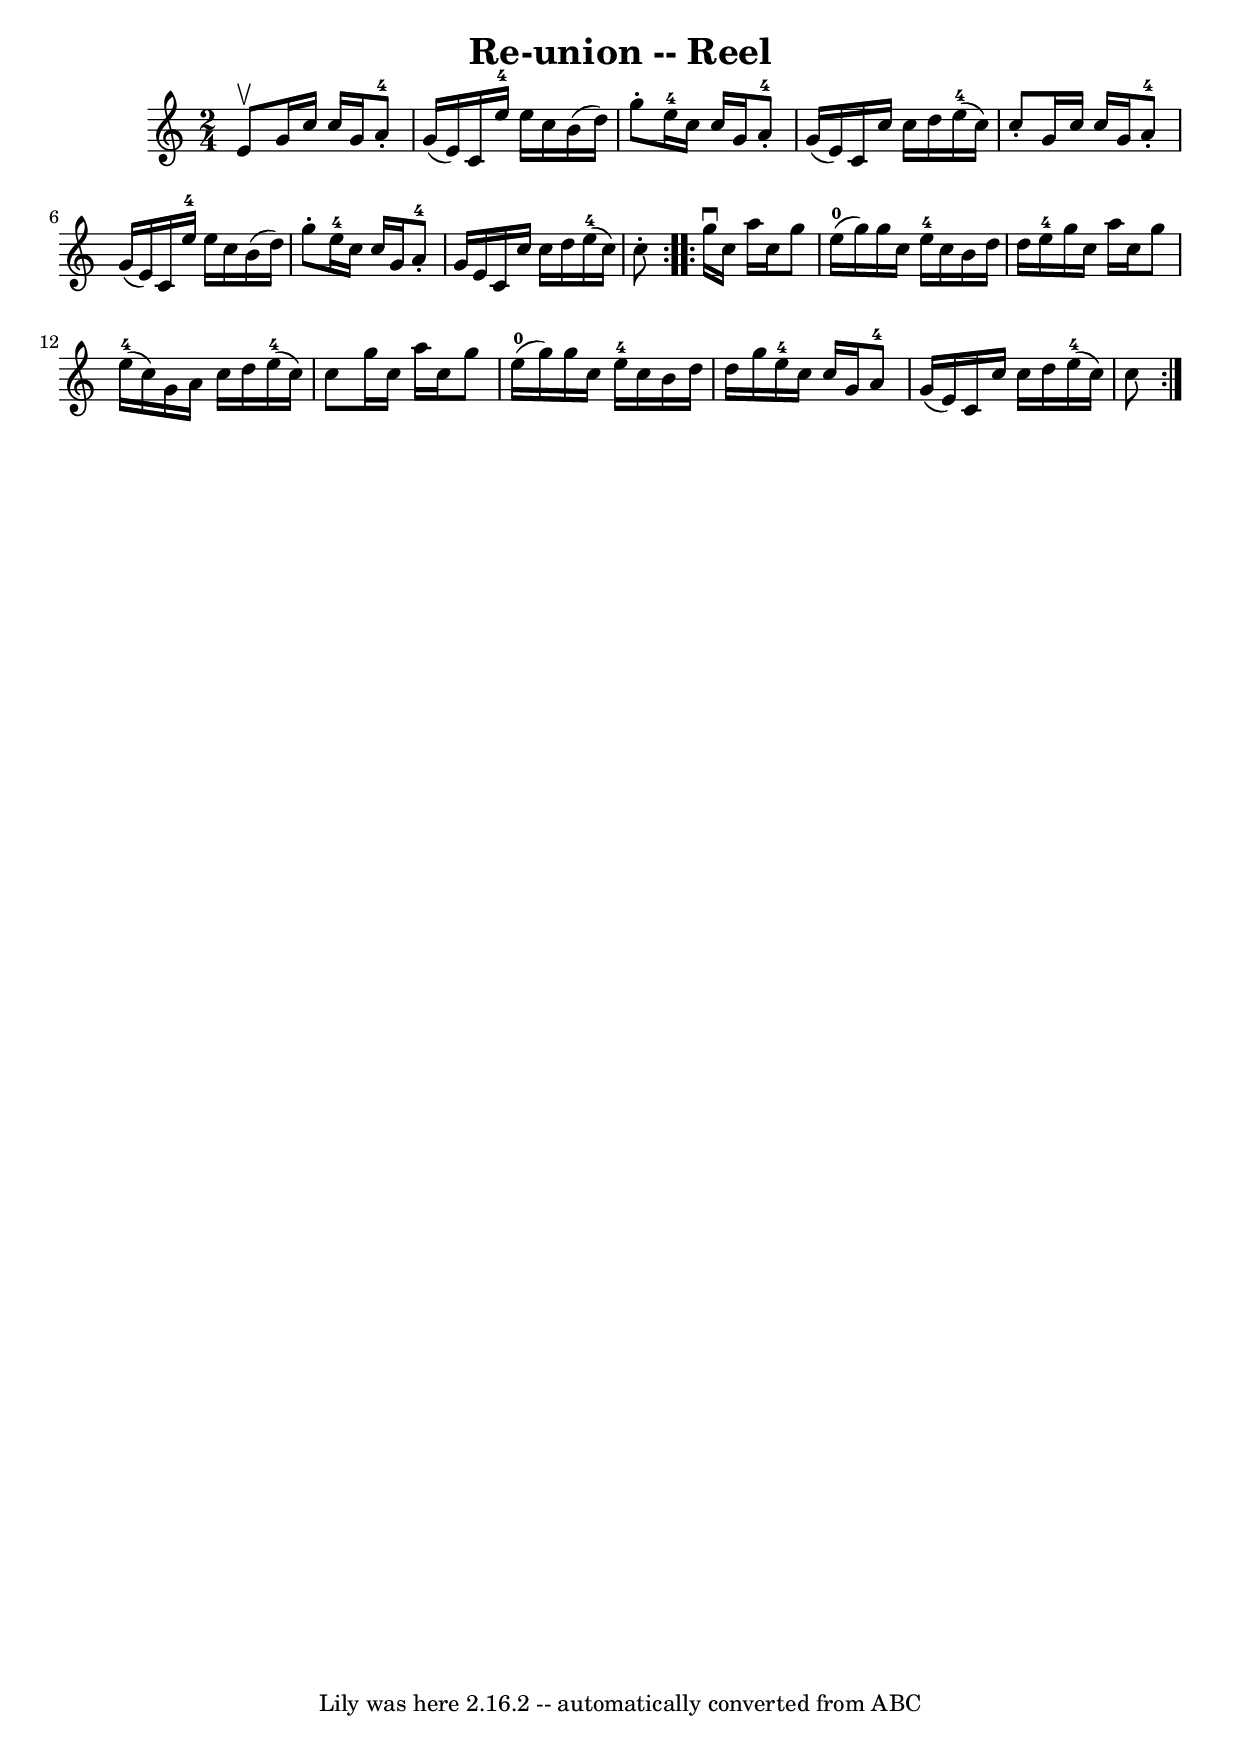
\version "2.16.2"
\include "Mammoth.ily"
\header {
  %% book = "Ryan's Mammoth Collection"
  crossRefNumber = "1"
  footnotes = "\\\\288"
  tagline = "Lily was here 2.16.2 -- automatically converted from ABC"
  title = "Re-union -- Reel"

}
voicedefault =  {



  \repeat volta 2 {

    \time 2/4      \key c \major e'8^\upbow   |
    g'16 c''16 c''16 g'16 a'8-4-. g'16 (e'16)    |
    c'16 e''16-4 e''16 c''16 b'16 (d''16) g''8-.    |
    e''16-4 c''16 c''16 g'16 a'8-4-. g'16 (e'16)    |
    c'16 c''16 c''16 d''16 e''16-4(c''16) c''8-.     |
    g'16 c''16 c''16 g'16 a'8-4-. g'16 (e'16)  |
    c'16 e''16-4 e''16 c''16 b'16 (d''16) g''8-.   |
    e''16-4 c''16 c''16 g'16 a'8-4-. g'16 e'16     |
    c'16 c''16 c''16 d''16 e''16-4(c''16 ) c''8-.   
 }     
  \repeat volta 2 {
    g''16^\downbow c''16 a''16 c''16 g''8 e''16-0(g''16)     |
    g''16 c''16 e''16-4 c''16 b'16 d''16 d''16 e''16-4   |
    g''16 c''16 a''16 c''16 g''8 e''16-4(c''16)    |
    g'16 a'16 c''16 d''16 e''16-4(c''16) c''8     |
    g''16 c''16 a''16 c''16 g''8 e''16-0(g''16)     |
    g''16 c''16 e''16-4 c''16 b'16 d''16 d''16 g''16     |
    e''16-4 c''16 c''16 g'16 a'8-4 g'16 (e'16)   |
    c'16 c''16 c''16 d''16 e''16-4(
    c''16) c''8    
 }   

}

\score{
  <<

    \context Staff="default"
    {
      \voicedefault 
      
 }

  >>
  \layout {
    
 }
  \midi {
 }

}
